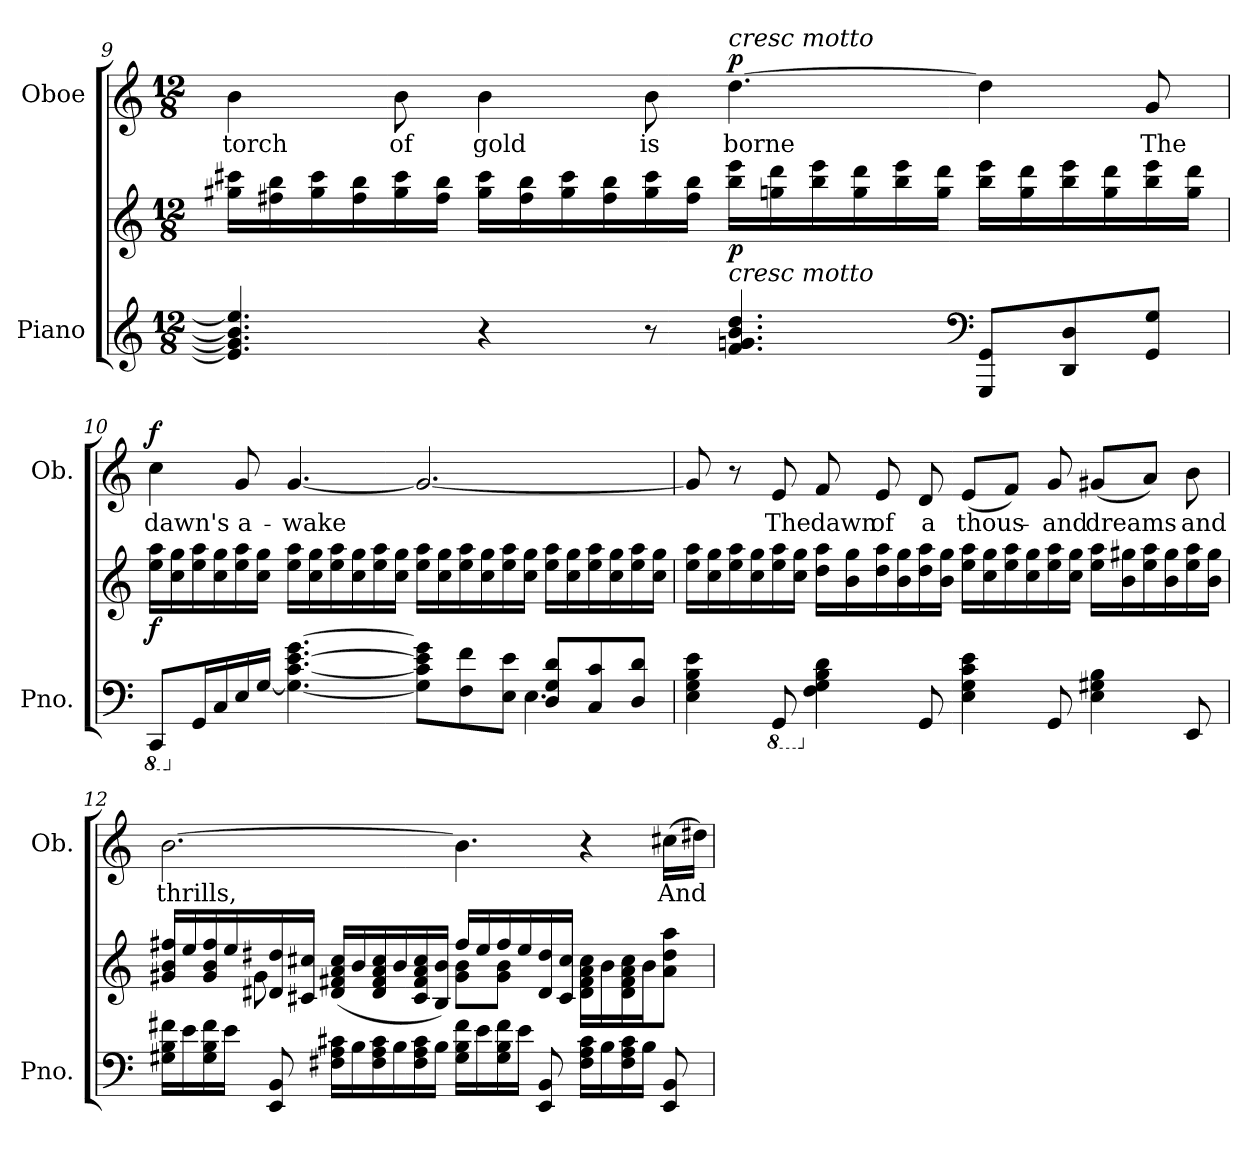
**kern	**kern	**dynam	**kern	**text	**dynam
*part2	*part2	*part2	*part1	*part1	*part1
*staff3	*staff2	*staff2/3	*staff1	*staff1	*staff1
*I"Piano	*	*	*I"Oboe	*	*
*I'Pno.	*	*	*I'Ob.	*	*
!!LO:LB:g=z
*clefG2	*clefG2	*	*clefG2	*	*
*k[]	*k[]	*	*k[]	*	*
*M12/8	*M12/8	*	*M12/8	*	*
=9	=9	=9	=9	=9	=9
!	!	!	!	!LO:LY:b	!
4.e/] 4.g#/] 4.b/] 4.ee/]	16gg#X\ 16ccc#X\LL	.	4b\	torch	.
.	16ff#X\ 16bb\	.	.	.	.
.	16gg#\ 16ccc#\	.	.	.	.
.	16ff#\ 16bb\	.	.	.	.
!	!	!	!	!LO:LY:b	!
.	16gg#\ 16ccc#\	.	8b\	of	.
.	16ff#\ 16bb\JJ	.	.	.	.
!	!	!	!	!LO:LY:b	!
4r	16gg#\ 16ccc#\LL	.	4b\	gold	.
.	16ff#\ 16bb\	.	.	.	.
.	16gg#\ 16ccc#\	.	.	.	.
.	16ff#\ 16bb\	.	.	.	.
!	!	!	!	!LO:LY:b	!
8r	16gg#\ 16ccc#\	.	8b\	is	.
.	16ff#\ 16bb\JJ	.	.	.	.
!	!	!	!LO:TX:a:i:t=cresc motto	!	!
!	!LO:TX:b:i:t=cresc motto	!	!	!	!
!	!	!LO:DY:b	!	!LO:LY:b	!LO:DY:a
4.f/ 4.gn/ 4.b/ 4.dd/	16bb\ 16eee\LL	p	[4.dd\	borne	p
.	16ggn\ 16ddd\	.	.	.	.
.	16bb\ 16eee\	.	.	.	.
.	16gg\ 16ddd\	.	.	.	.
.	16bb\ 16eee\	.	.	.	.
.	16gg\ 16ddd\JJ	.	.	.	.
*clefF4	*	*	*	*	*
8GGG/ 8GG/L	16bb\ 16eee\LL	.	4dd\]	.	.
.	16gg\ 16ddd\	.	.	.	.
8DD/ 8D/	16bb\ 16eee\	.	.	.	.
.	16gg\ 16ddd\	.	.	.	.
!	!	!	!	!LO:LY:b	!
8GG/ 8G/J	16bb\ 16eee\	.	8g/	The	.
.	16gg\ 16ddd\JJ	.	.	.	.
!!LO:LB:g=z
=10	=10	=10	=10	=10	=10
*8ba	*	*	*	*	*
*^	*	*	*	*	*
!	!	!	!LO:DY:b	!	!LO:LY:b	!LO:DY:a
8CCC/L	8ryy	16ee\ 16aa\LL	f	4cc\	dawn's	f
.	.	16cc\ 16gg\	.	.	.	.
*v	*v	*	*	*	*	*
*X8ba	*	*	*	*	*
16GG/L	16ee\ 16aa\	.	.	.	.
16C/	16cc\ 16gg\	.	.	.	.
!	!	!	!	!LO:LY:b	!
16E/	16ee\ 16aa\	.	8g/	a-	.
[16G/JJ	16cc\ 16gg\JJ	.	.	.	.
!	!	!	!	!LO:LY:b	!
4.G\_ [4.c\ [4.e\ [4.g\	16ee\ 16aa\LL	.	[4.g/	-wake	.
.	16cc\ 16gg\	.	.	.	.
.	16ee\ 16aa\	.	.	.	.
.	16cc\ 16gg\	.	.	.	.
.	16ee\ 16aa\	.	.	.	.
.	16cc\ 16gg\JJ	.	.	.	.
8G\] 8c\] 8e\] 8g\]L	16ee\ 16aa\LL	.	2.g/_	.	.
.	16cc\ 16gg\	.	.	.	.
8F\ 8f\	16ee\ 16aa\	.	.	.	.
.	16cc\ 16gg\	.	.	.	.
8E\ 8e\J	16ee\ 16aa\	.	.	.	.
.	16cc\ 16gg\JJ	.	.	.	.
*^	*	*	*	*	*
8D/ 8G/ 8d/L	4.E\	16ee\ 16aa\LL	.	.	.	.
.	.	16cc\ 16gg\	.	.	.	.
8C/ 8c/	.	16ee\ 16aa\	.	.	.	.
.	.	16cc\ 16gg\	.	.	.	.
8D/ 8d/J	.	16ee\ 16aa\	.	.	.	.
.	.	16cc\ 16gg\JJ	.	.	.	.
*v	*v	*	*	*	*	*
!!LO:LB:g=z
=11	=11	=11	=11	=11	=11
4E\ 4G\ 4B\ 4e\	16ee\ 16aa\LL	.	8g/]	.	.
.	16cc\ 16gg\	.	.	.	.
.	16ee\ 16aa\	.	8r	.	.
.	16cc\ 16gg\	.	.	.	.
*8ba	*	*	*	*	*
!	!	!	!	!LO:LY:b	!
8GGG/	16ee\ 16aa\	.	8e/	The	.
.	16cc\ 16gg\JJ	.	.	.	.
*X8ba	*	*	*	*	*
!	!	!	!	!LO:LY:b	!
4F\ 4G\ 4B\ 4d\	16dd\ 16aa\LL	.	8f/	dawn	.
.	16b\ 16gg\	.	.	.	.
!	!	!	!	!LO:LY:b	!
.	16dd\ 16aa\	.	8e/	of	.
.	16b\ 16gg\	.	.	.	.
!	!	!	!	!LO:LY:b	!
8GG/	16dd\ 16aa\	.	8d/	a	.
.	16b\ 16gg\JJ	.	.	.	.
!	!	!	!	!LO:LY:b	!
4E\ 4G\ 4c\ 4e\	16ee\ 16aa\LL	.	(8e/L	thous-	.
.	16cc\ 16gg\	.	.	.	.
.	16ee\ 16aa\	.	8f/J)	.	.
.	16cc\ 16gg\	.	.	.	.
!	!	!	!	!LO:LY:b	!
8GG/	16ee\ 16aa\	.	8g/	-and	.
.	16cc\ 16gg\JJ	.	.	.	.
!	!	!	!	!LO:LY:b	!
4E\ 4G#X\ 4B\	16ee\ 16aa\LL	.	(8g#X/L	dreams	.
.	16b\ 16gg#X\	.	.	.	.
.	16ee\ 16aa\	.	8a/J)	.	.
.	16b\ 16gg#\	.	.	.	.
!	!	!	!	!LO:LY:b	!
8EE/	16ee\ 16aa\	.	8b\	and	.
.	16b\ 16gg#\JJ	.	.	.	.
!!LO:PB:g=z
=12	=12	=12	=12	=12	=12
*	*^	*	*	*	*
!	!	!	!	!	!LO:LY:b	!
16G#X\ 16B\ 16f#X\LL	16g#X/ 16b/ 16ff#X/LL	4ryy	.	[2.b\	thrills,	.
16e\	16ee/	.	.	.	.	.
16G#\ 16B\ 16f#\	16g#/ 16b/ 16ff#/	.	.	.	.	.
16e\JJ	16ee/	.	.	.	.	.
8EE/ 8BB/	16d#X/ 16dd#X/	8g#\	.	.	.	.
.	16c#X/ 16cc#X/JJ	.	.	.	.	.
16F#X\ 16A\ 16c#X\LL	(16d#/ 16f#X/ 16a/ 16cc#/LL	4.ryy	.	.	.	.
16B\	16b/	.	.	.	.	.
16F#\ 16A\ 16c#\	16d#/ 16f#/ 16a/ 16cc#/	.	.	.	.	.
16B\	16b/	.	.	.	.	.
16F#\ 16A\ 16c#\	16c#/ 16f#/ 16a/ 16cc#/	.	.	.	.	.
16B\JJ	16B/ 16b/JJ)	.	.	.	.	.
16G#\ 16B\ 16f#\LL	16ff#/LL	8g#\ 8b\L	.	4.b\]	.	.
16e\	16ee/	.	.	.	.	.
16G#\ 16B\ 16f#\	16ff#/	8g#\ 8b\J	.	.	.	.
16e\JJ	16ee/	.	.	.	.	.
8EE/ 8BB/	16d#/ 16dd#/	2ryy	.	.	.	.
.	16c#/ 16cc#/JJ	.	.	.	.	.
16F#\ 16A\ 16c#\LL	16d#\ 16f#\ 16a\ 16cc#\LL	.	.	4r	.	.
16B\	16b\	.	.	.	.	.
16F#\ 16A\ 16c#\	16d#\ 16f#\ 16a\ 16cc#\	.	.	.	.	.
16B\JJ	16b\J	.	.	.	.	.
!	!	!	!	!	!LO:LY:b	!
8EE/ 8BB/	8a\ 8dd#\ 8aa\J	.	.	(16cc#X\LL	And	.
.	.	.	.	16dd#X\JJ)	.	.
*	*v	*v	*	*	*	*
=	=	=	=	=	=
*-	*-	*-	*-	*-	*-
